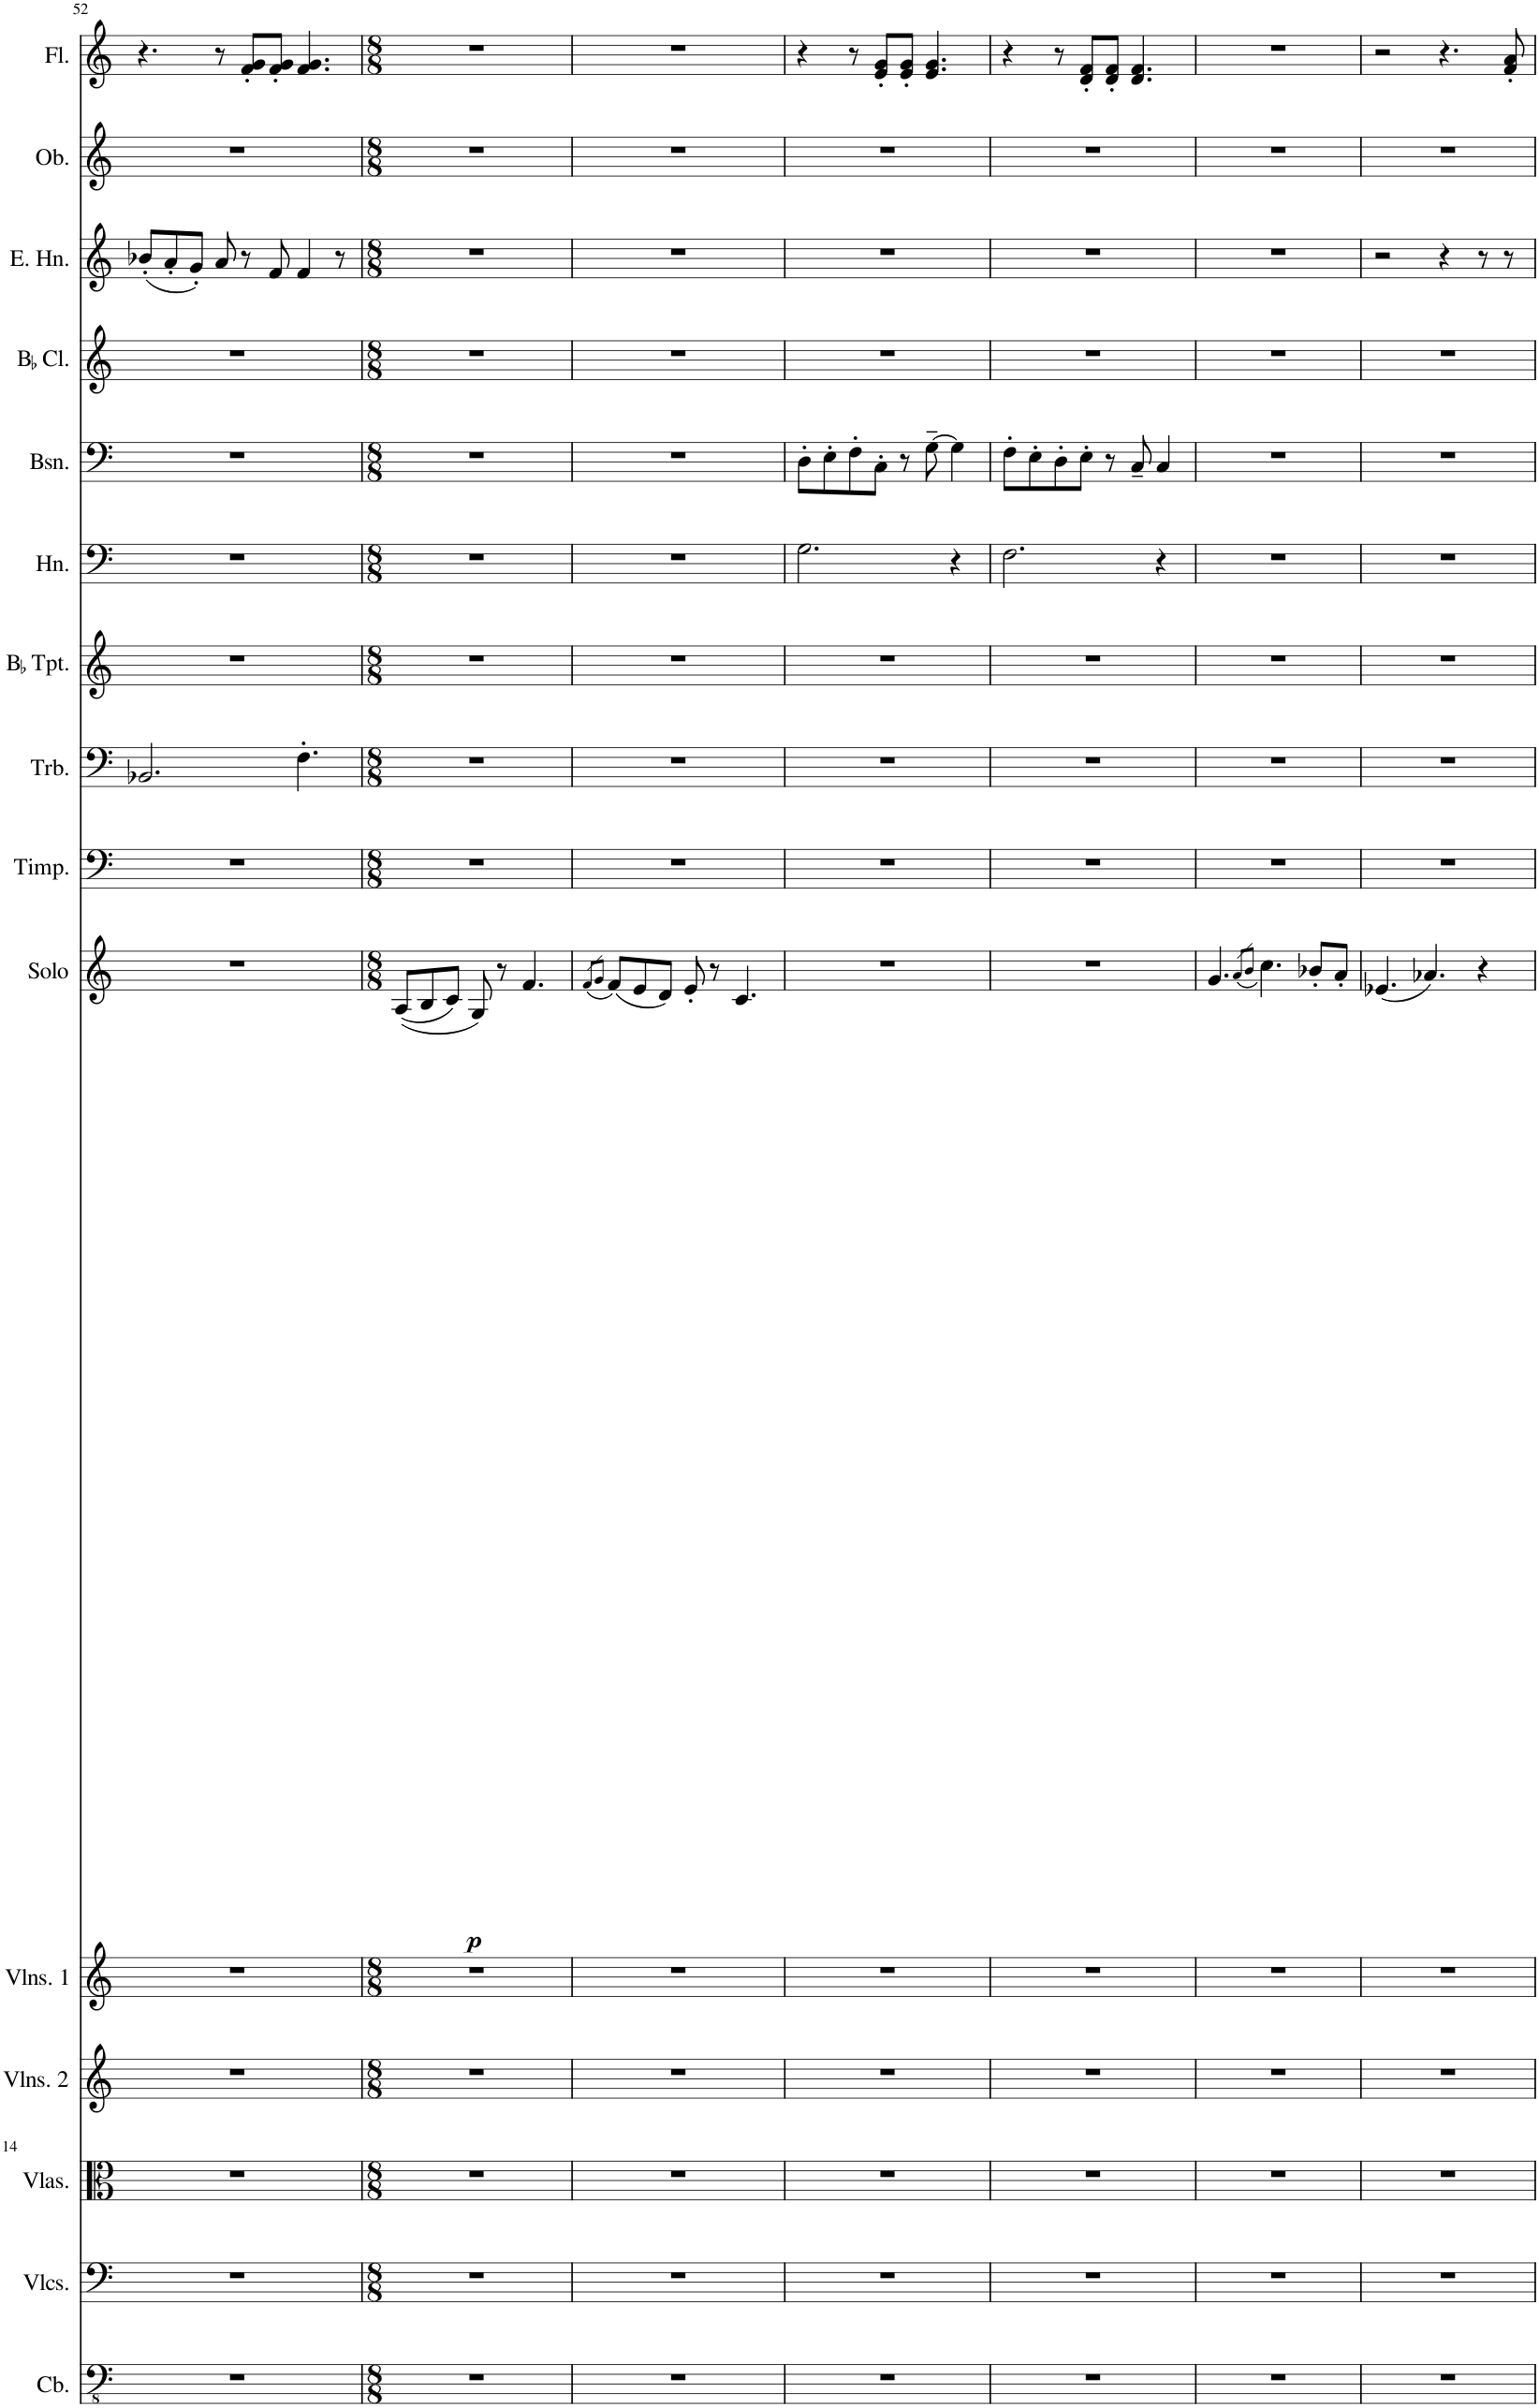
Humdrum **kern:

**kern	**kern	**kern	**kern	**kern	**kern	**dynam	**kern	**kern	**kern	**kern	**kern	**kern	**kern	**kern	**kern
*part15	*part14	*part13	*part12	*part11	*part10	*part10	*part9	*part8	*part7	*part6	*part5	*part4	*part3	*part2	*part1
*staff15	*staff14	*staff13	*staff12	*staff11	*staff10	*staff10	*staff9	*staff8	*staff7	*staff6	*staff5	*staff4	*staff3	*staff2	*staff1
*I"Contrabass	*I"Violoncellos	*I"Violas	*I"Violins 2	*I"Violins 1	*I"Solo Vn	*	*I"Timpani	*I"Trombone	*I"BaccidentalFlat Trumpet	*I"Horn	*I"Bassoon	*I"BaccidentalFlat Clarinet	*I"English Horn	*I"Oboe	*I"Flute
*I'Cb.	*I'Vlcs.	*I'Vlas.	*I'Vlns. 2	*I'Vlns. 1	*I'Solo	*	*I'Timp.	*I'Trb.	*I'BaccidentalFlat Tpt.	*I'Hn.	*I'Bsn.	*I'BaccidentalFlat Cl.	*I'E. Hn.	*I'Ob.	*I'Fl.
!!LO:PB:g=z
*clefFv4	*clefF4	*clefC3	*clefG2	*clefG2	*clefG2	*	*clefF4	*clefF4	*clefG2	*clefF4	*clefF4	*clefG2	*clefG2	*clefG2	*clefG2
*Trd7c12	*	*	*	*	*	*	*	*	*Trd1c2	*Trd4c7	*	*Trd1c2	*Trd4c7	*	*
*k[]	*k[]	*k[]	*k[]	*k[]	*k[]	*	*k[]	*k[]	*k[]	*k[]	*k[]	*k[]	*k[]	*k[]	*k[]
*M9/8	*M9/8	*M9/8	*M9/8	*M9/8	*M9/8	*	*M9/8	*M9/8	*M9/8	*M9/8	*M9/8	*M9/8	*M9/8	*M9/8	*M9/8
=52	=52	=52	=52	=52	=52	=52	=52	=52	=52	=52	=52	=52	=52	=52	=52
8%9r	8%9r	8%9r	8%9r	8%9r	8%9r	.	8%9r	2.BB-X/	8%9r	8%9r	8%9r	8%9r	(8b-X'/L	8%9r	4.r
.	.	.	.	.	.	.	.	.	.	.	.	.	8a'/	.	.
.	.	.	.	.	.	.	.	.	.	.	.	.	8g'/J)	.	.
.	.	.	.	.	.	.	.	.	.	.	.	.	8a/	.	8r
.	.	.	.	.	.	.	.	.	.	.	.	.	8r	.	8f/' 8g/'L
.	.	.	.	.	.	.	.	.	.	.	.	.	8f/	.	8f/' 8g/'J
.	.	.	.	.	.	.	.	4.F'\	.	.	.	.	4f/	.	4.f/ 4.g/
.	.	.	.	.	.	.	.	.	.	.	.	.	8r	.	.
=53	=53	=53	=53	=53	=53	=53	=53	=53	=53	=53	=53	=53	=53	=53	=53
*M8/8	*M8/8	*M8/8	*M8/8	*M8/8	*M8/8	*	*M8/8	*M8/8	*M8/8	*M8/8	*M8/8	*M8/8	*M8/8	*M8/8	*M8/8
!	!	!	!	!	!	!LO:DY:b	!	!	!	!	!	!	!	!	!
1r	1r	1r	1r	1r	((8A/L	p	1r	1r	1r	1r	1r	1r	1r	1r	1r
.	.	.	.	.	8B/	.	.	.	.	.	.	.	.	.	.
.	.	.	.	.	8c/J)	.	.	.	.	.	.	.	.	.	.
.	.	.	.	.	8G/)	.	.	.	.	.	.	.	.	.	.
.	.	.	.	.	8r	.	.	.	.	.	.	.	.	.	.
.	.	.	.	.	4.f/	.	.	.	.	.	.	.	.	.	.
=54	=54	=54	=54	=54	=54	=54	=54	=54	=54	=54	=54	=54	=54	=54	=54
.	.	.	.	.	(8qf/L	.	.	.	.	.	.	.	.	.	.
.	.	.	.	.	8qg/J	.	.	.	.	.	.	.	.	.	.
1r	1r	1r	1r	1r	(8f/L)	.	1r	1r	1r	1r	1r	1r	1r	1r	1r
.	.	.	.	.	8e/	.	.	.	.	.	.	.	.	.	.
.	.	.	.	.	8d/J)	.	.	.	.	.	.	.	.	.	.
.	.	.	.	.	8e'/	.	.	.	.	.	.	.	.	.	.
.	.	.	.	.	8r	.	.	.	.	.	.	.	.	.	.
.	.	.	.	.	4.c/	.	.	.	.	.	.	.	.	.	.
=55	=55	=55	=55	=55	=55	=55	=55	=55	=55	=55	=55	=55	=55	=55	=55
1r	1r	1r	1r	1r	1r	.	1r	1r	1r	2.G\	8D'\L	1r	1r	1r	4r
.	.	.	.	.	.	.	.	.	.	.	8E'\	.	.	.	.
.	.	.	.	.	.	.	.	.	.	.	8F'\	.	.	.	8r
.	.	.	.	.	.	.	.	.	.	.	8C'\J	.	.	.	8e/' 8g/'L
.	.	.	.	.	.	.	.	.	.	.	8r	.	.	.	8e/' 8g/'J
.	.	.	.	.	.	.	.	.	.	.	[8G~\	.	.	.	4.e/ 4.g/
.	.	.	.	.	.	.	.	.	.	4r	4G\]	.	.	.	.
=56	=56	=56	=56	=56	=56	=56	=56	=56	=56	=56	=56	=56	=56	=56	=56
1r	1r	1r	1r	1r	1r	.	1r	1r	1r	2.F\	8F'\L	1r	1r	1r	4r
.	.	.	.	.	.	.	.	.	.	.	8E'\	.	.	.	.
.	.	.	.	.	.	.	.	.	.	.	8D'\	.	.	.	8r
.	.	.	.	.	.	.	.	.	.	.	8E'\J	.	.	.	8d/' 8f/'L
.	.	.	.	.	.	.	.	.	.	.	8r	.	.	.	8d/' 8f/'J
.	.	.	.	.	.	.	.	.	.	.	8C~/	.	.	.	4.d/ 4.f/
.	.	.	.	.	.	.	.	.	.	4r	4C/	.	.	.	.
=57	=57	=57	=57	=57	=57	=57	=57	=57	=57	=57	=57	=57	=57	=57	=57
1r	1r	1r	1r	1r	4.g/	.	1r	1r	1r	1r	1r	1r	1r	1r	1r
.	.	.	.	.	(8qa/L	.	.	.	.	.	.	.	.	.	.
.	.	.	.	.	8qb/J	.	.	.	.	.	.	.	.	.	.
.	.	.	.	.	4.cc\)	.	.	.	.	.	.	.	.	.	.
.	.	.	.	.	8b-X'/L	.	.	.	.	.	.	.	.	.	.
.	.	.	.	.	8a'/J	.	.	.	.	.	.	.	.	.	.
=58	=58	=58	=58	=58	=58	=58	=58	=58	=58	=58	=58	=58	=58	=58	=58
1r	1r	1r	1r	1r	(4.e-X/	.	1r	1r	1r	1r	1r	1r	2r	1r	2r
.	.	.	.	.	4.a-X/)	.	.	.	.	.	.	.	.	.	.
.	.	.	.	.	.	.	.	.	.	.	.	.	4r	.	4.r
.	.	.	.	.	4r	.	.	.	.	.	.	.	8r	.	.
.	.	.	.	.	.	.	.	.	.	.	.	.	8r	.	8f/' 8a/'
=	=	=	=	=	=	=	=	=	=	=	=	=	=	=	=
*-	*-	*-	*-	*-	*-	*-	*-	*-	*-	*-	*-	*-	*-	*-	*-
